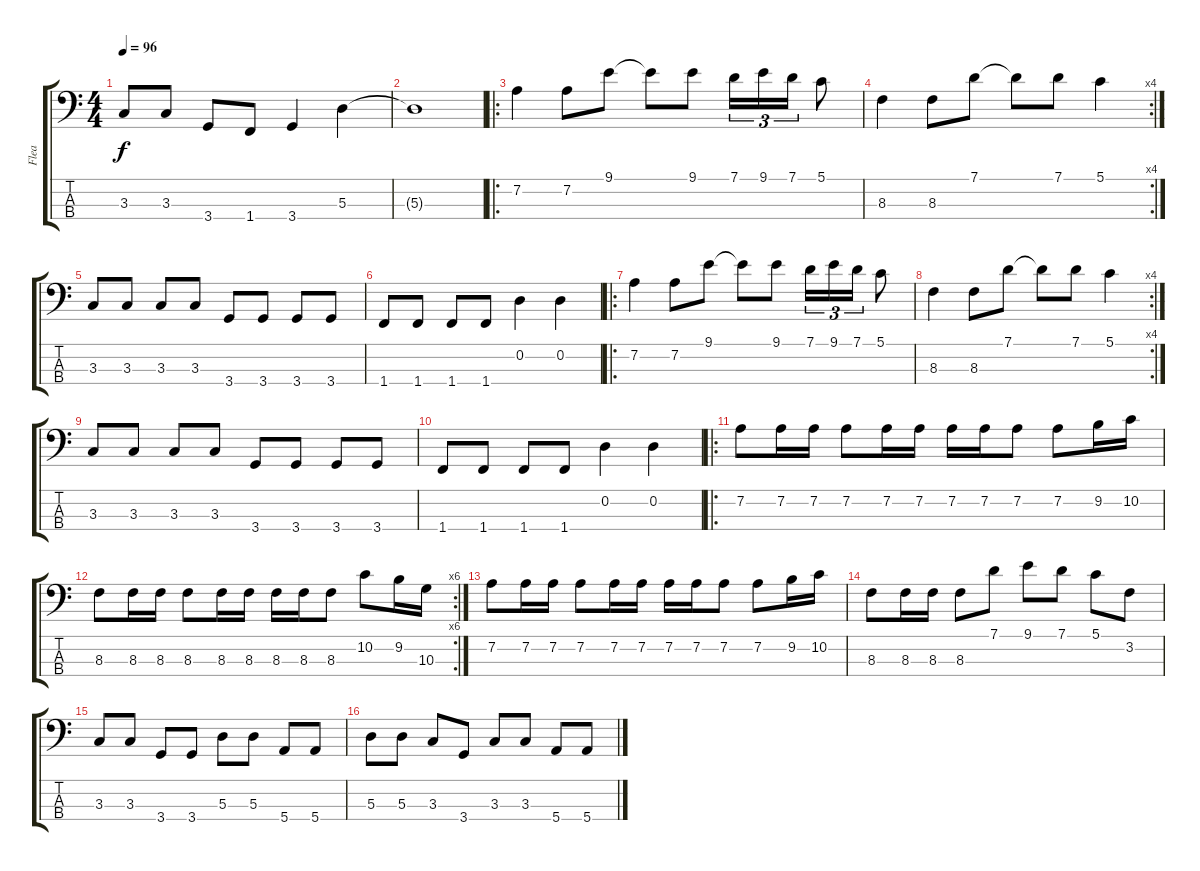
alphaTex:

\track ("Flea" "Flea") {instrument electricbassfinger}
\staff {score tabs}
\tuning (G2 D2 A1 E1) {hide}
\ts (4 4)
\tempo 96
\clef f4
\ks c
3.3.8{dy f} 3.3.8 3.4.8 1.4.8 3.4.4 5.3.4 |
5.3{t}.1 |
\ro
7.2.4 7.2.8 9.1.8 9.1{t}.8 9.1.8 7.1.16{tu (3 2)} 9.1.16{tu (3 2)} 7.1.16{tu (3 2)} 5.1.8 |
\rc 4
8.3.4 8.3.8 7.1.8 7.1{t}.8 7.1.8 5.1.4 |
3.3.8 3.3.8 3.3.8 3.3.8 3.4.8 3.4.8 3.4.8 3.4.8 |
1.4.8 1.4.8 1.4.8 1.4.8 0.2.4 0.2.4 |
\ro
7.2.4 7.2.8 9.1.8 9.1{t}.8 9.1.8 7.1.16{tu (3 2)} 9.1.16{tu (3 2)} 7.1.16{tu (3 2)} 5.1.8 |
\rc 4
8.3.4 8.3.8 7.1.8 7.1{t}.8 7.1.8 5.1.4 |
3.3.8 3.3.8 3.3.8 3.3.8 3.4.8 3.4.8 3.4.8 3.4.8 |
1.4.8 1.4.8 1.4.8 1.4.8 0.2.4 0.2.4 |
\ro
7.2.8 7.2.16 7.2.16 7.2.8 7.2.16 7.2.16 7.2.16 7.2.16 7.2.8 7.2.8 9.2.16 10.2.16 |
\rc 6
8.3.8 8.3.16 8.3.16 8.3.8 8.3.16 8.3.16 8.3.16 8.3.16 8.3.8 10.2.8 9.2.16 10.3.16 |
7.2.8 7.2.16 7.2.16 7.2.8 7.2.16 7.2.16 7.2.16 7.2.16 7.2.8 7.2.8 9.2.16 10.2.16 |
8.3.8 8.3.16 8.3.16 8.3.8 7.1.8 9.1.8 7.1.8 5.1.8 3.2.8 |
3.3.8 3.3.8 3.4.8 3.4.8 5.3.8 5.3.8 5.4.8 5.4.8 |
5.3.8 5.3.8 3.3.8 3.4.8 3.3.8 3.3.8 5.4.8 5.4.8
